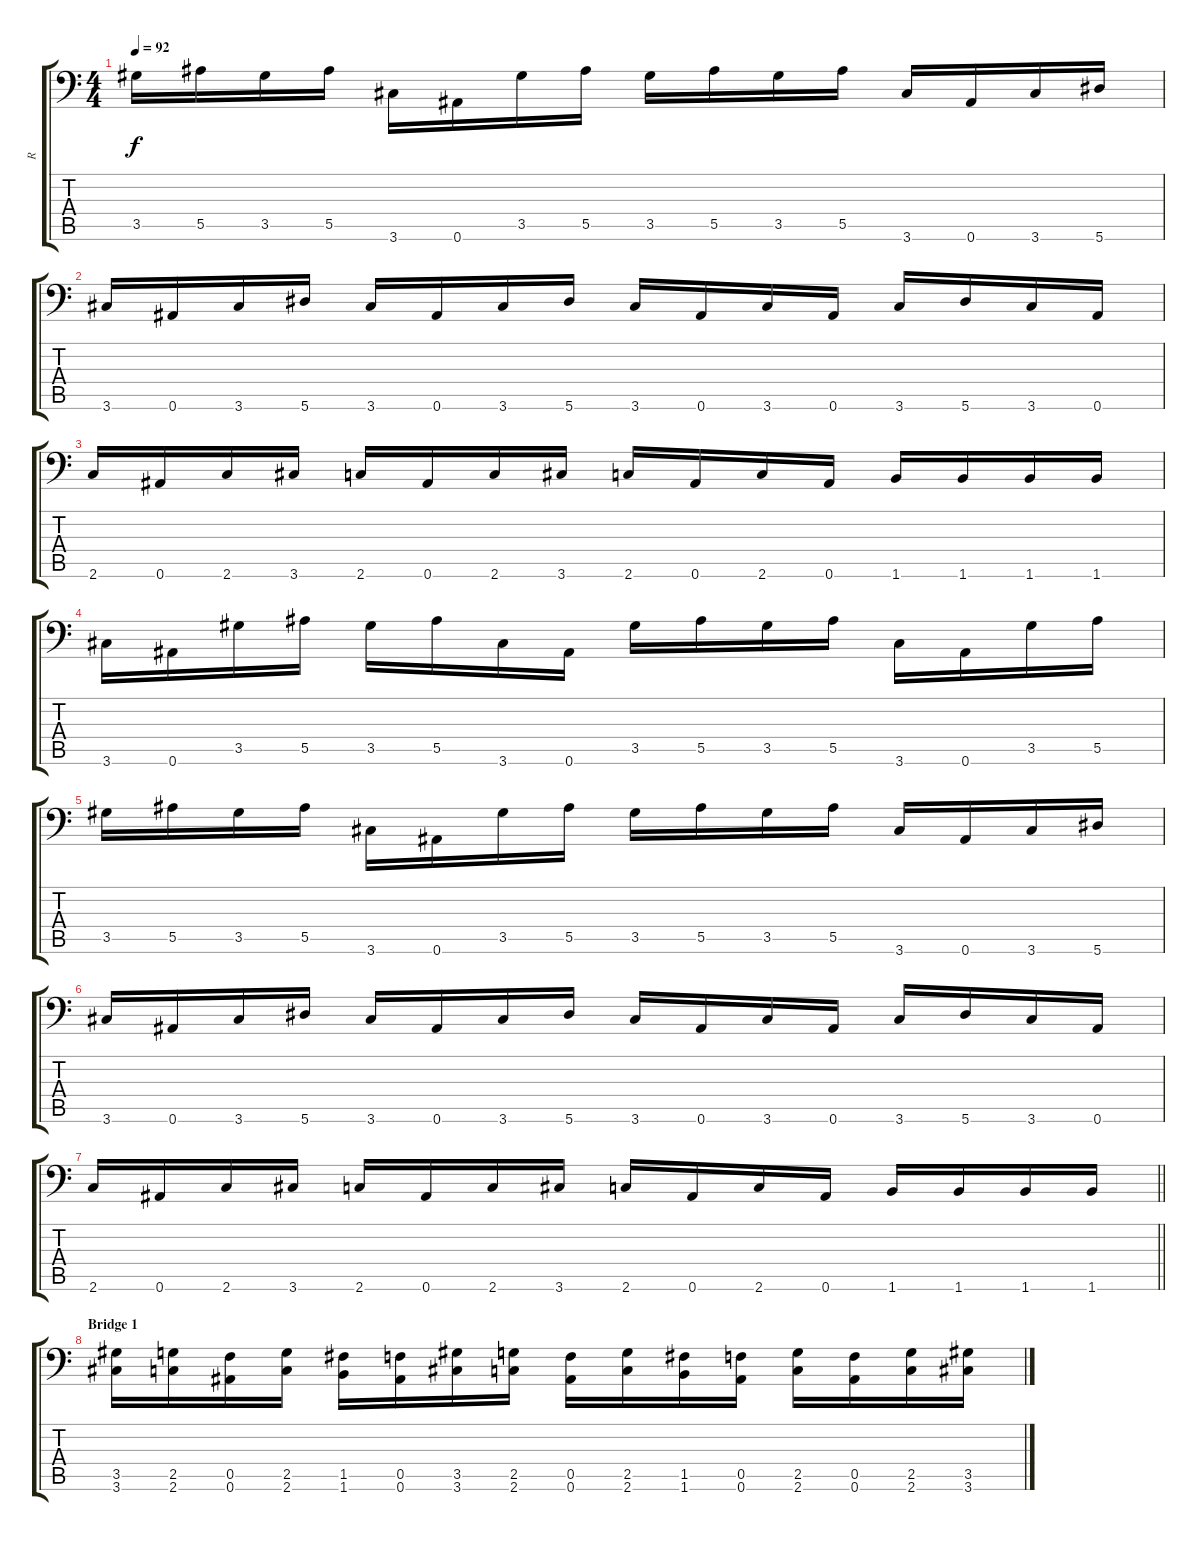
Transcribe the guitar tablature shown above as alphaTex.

\track ("R" "R") {instrument distortionguitar}
\staff {score tabs}
\tuning (C4 G3 Eb3 Bb2 F2 Bb1) {hide}
\ts (4 4)
\tempo 92
\clef f4
\ks c
3.5.16{dy f} 5.5.16 3.5.16 5.5.16 3.6.16 0.6.16 3.5.16 5.5.16 3.5.16 5.5.16 3.5.16 5.5.16 3.6.16 0.6.16 3.6.16 5.6.16 |
3.6.16 0.6.16 3.6.16 5.6.16 3.6.16 0.6.16 3.6.16 5.6.16 3.6.16 0.6.16 3.6.16 0.6.16 3.6.16 5.6.16 3.6.16 0.6.16 |
2.6.16 0.6.16 2.6.16 3.6.16 2.6.16 0.6.16 2.6.16 3.6.16 2.6.16 0.6.16 2.6.16 0.6.16 1.6.16 1.6.16 1.6.16 1.6.16 |
3.6.16 0.6.16 3.5.16 5.5.16 3.5.16 5.5.16 3.6.16 0.6.16 3.5.16 5.5.16 3.5.16 5.5.16 3.6.16 0.6.16 3.5.16 5.5.16 |
3.5.16 5.5.16 3.5.16 5.5.16 3.6.16 0.6.16 3.5.16 5.5.16 3.5.16 5.5.16 3.5.16 5.5.16 3.6.16 0.6.16 3.6.16 5.6.16 |
3.6.16 0.6.16 3.6.16 5.6.16 3.6.16 0.6.16 3.6.16 5.6.16 3.6.16 0.6.16 3.6.16 0.6.16 3.6.16 5.6.16 3.6.16 0.6.16 |
\barLineRight lightlight
2.6.16 0.6.16 2.6.16 3.6.16 2.6.16 0.6.16 2.6.16 3.6.16 2.6.16 0.6.16 2.6.16 0.6.16 1.6.16 1.6.16 1.6.16 1.6.16 |
\section ("" "Bridge 1")
(3.5 3.6).16 (2.5 2.6).16 (0.5 0.6).16 (2.5 2.6).16 (1.5 1.6).16 (0.5 0.6).16 (3.5 3.6).16 (2.5 2.6).16 (0.5 0.6).16 (2.5 2.6).16 (1.5 1.6).16 (0.5 0.6).16 (2.5 2.6).16 (0.5 0.6).16 (2.5 2.6).16 (3.5 3.6).16
